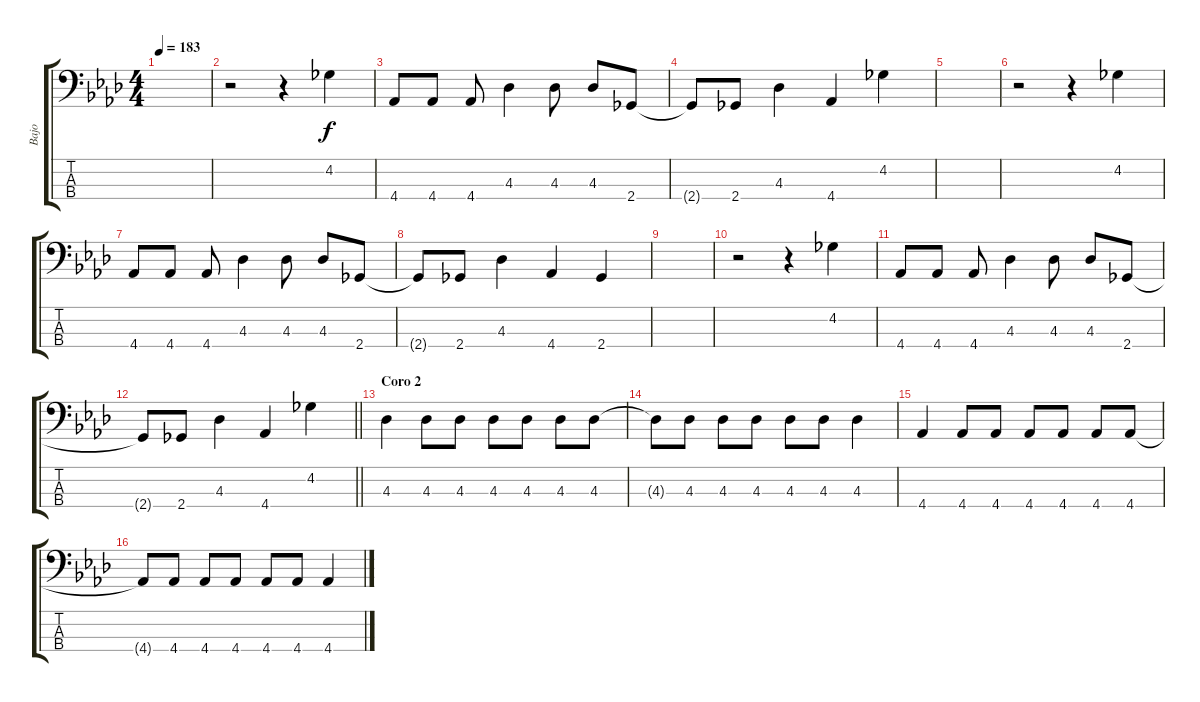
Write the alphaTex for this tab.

\track ("Bajo" "Bajo") {instrument electricbasspick}
\staff {score tabs}
\tuning (G2 D2 A1 E1) {hide}
\ts (4 4)
\tempo 183
\clef f4
\ks ab
|
r.2 r.4 4.2.4 |
4.4.8 4.4.8 4.4.8 4.3.4 4.3.8 4.3.8 2.4.8 |
2.4{t}.8 2.4.8 4.3.4 4.4.4 4.2.4 |
|
r.2 r.4 4.2.4 |
4.4.8 4.4.8 4.4.8 4.3.4 4.3.8 4.3.8 2.4.8 |
2.4{t}.8 2.4.8 4.3.4 4.4.4 2.4.4 |
|
r.2 r.4 4.2.4 |
4.4.8 4.4.8 4.4.8 4.3.4 4.3.8 4.3.8 2.4.8 |
\barLineRight lightlight
2.4{t}.8 2.4.8 4.3.4 4.4.4 4.2.4 |
\section ("" "Coro 2")
4.3.4 4.3.8 4.3.8 4.3.8 4.3.8 4.3.8 4.3.8 |
4.3{t}.8 4.3.8 4.3.8 4.3.8 4.3.8 4.3.8 4.3.4 |
4.4.4 4.4.8 4.4.8 4.4.8 4.4.8 4.4.8 4.4.8 |
4.4{t}.8 4.4.8 4.4.8 4.4.8 4.4.8 4.4.8 4.4.4
